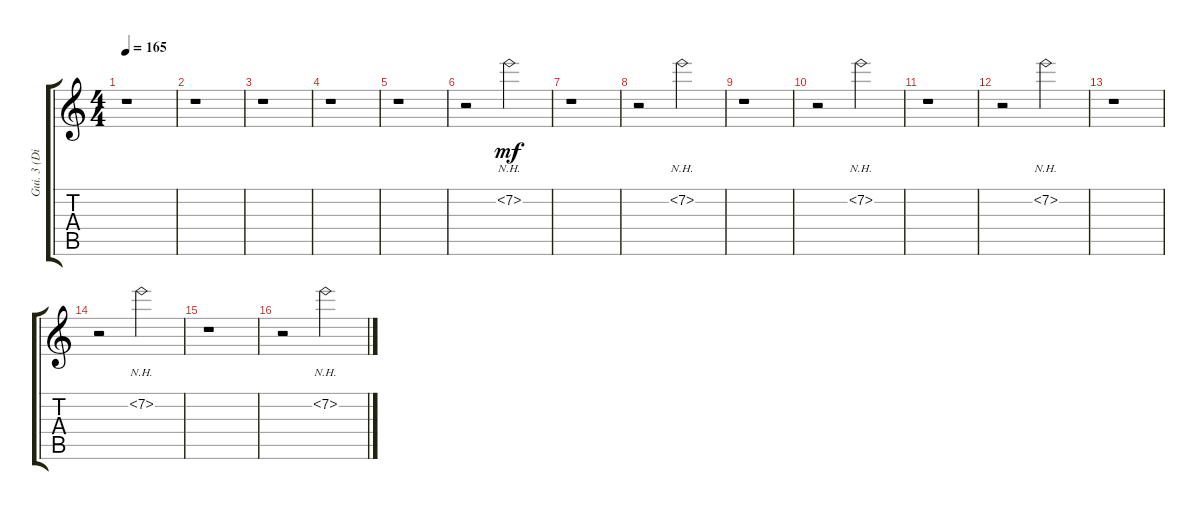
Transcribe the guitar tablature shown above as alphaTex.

\track ("Gui. 3 (Dis.)" "Gui. 3 (Di") {instrument distortionguitar}
\staff {score tabs}
\tuning (D4 A3 F3 C3 G2 C2) {hide}
\ts (4 4)
\tempo 165
\clef g2
\ks c
r.1{dy mf} |
r.1 |
r.1 |
r.1 |
r.1 |
r.2 7.2{nh}.2 |
r.1 |
r.2 7.2{nh}.2 |
r.1 |
r.2 7.2{nh}.2 |
r.1 |
r.2 7.2{nh}.2 |
r.1 |
r.2 7.2{nh}.2 |
r.1 |
r.2 7.2{nh}.2
